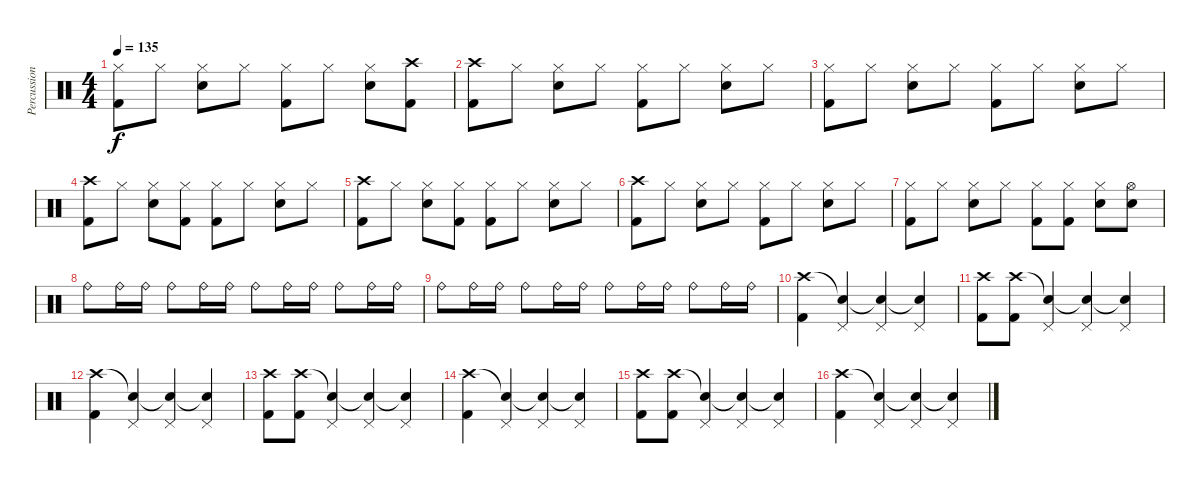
\track ("Percussion" "Percussion") {instrument percussion}
\staff {score}
\articulation defaults
\ts (4 4)
\tempo 135
\clef neutral
\ks c
("Kick (hit) 2" "Hi-Hat (closed)").8{dy f} "Hi-Hat (closed)".8 ("Electric Snare (hit)" "Hi-Hat (closed)").8 "Hi-Hat (closed)".8 ("Kick (hit) 2" "Hi-Hat (closed)").8 "Hi-Hat (closed)".8 ("Electric Snare (hit)" "Hi-Hat (closed)").8 ("Kick (hit) 2" "Crash high (hit)").8 |
("Kick (hit) 2" "Crash high (hit)").8 "Hi-Hat (closed)".8 ("Electric Snare (hit)" "Hi-Hat (closed)").8 "Hi-Hat (closed)".8 ("Kick (hit) 2" "Hi-Hat (closed)").8 "Hi-Hat (closed)".8 ("Electric Snare (hit)" "Hi-Hat (closed)").8 "Hi-Hat (closed)".8 |
("Kick (hit) 2" "Hi-Hat (closed)").8 "Hi-Hat (closed)".8 ("Electric Snare (hit)" "Hi-Hat (closed)").8 "Hi-Hat (closed)".8 ("Kick (hit) 2" "Hi-Hat (closed)").8 "Hi-Hat (closed)".8 ("Electric Snare (hit)" "Hi-Hat (closed)").8 "Hi-Hat (closed)".8 |
("Kick (hit) 2" "Crash high (hit)").8 "Hi-Hat (closed)".8 ("Electric Snare (hit)" "Hi-Hat (closed)").8 ("Kick (hit) 2" "Hi-Hat (closed)").8 ("Kick (hit) 2" "Hi-Hat (closed)").8 "Hi-Hat (closed)".8 ("Electric Snare (hit)" "Hi-Hat (closed)").8 "Hi-Hat (closed)".8 |
("Kick (hit) 2" "Crash high (hit)").8 "Hi-Hat (closed)".8 ("Electric Snare (hit)" "Hi-Hat (closed)").8 ("Kick (hit) 2" "Hi-Hat (closed)").8 ("Kick (hit) 2" "Hi-Hat (closed)").8 "Hi-Hat (closed)".8 ("Electric Snare (hit)" "Hi-Hat (closed)").8 "Hi-Hat (closed)".8 |
("Kick (hit) 2" "Crash high (hit)").8 "Hi-Hat (closed)".8 ("Electric Snare (hit)" "Hi-Hat (closed)").8 "Hi-Hat (closed)".8 ("Kick (hit) 2" "Hi-Hat (closed)").8 "Hi-Hat (closed)".8 ("Electric Snare (hit)" "Hi-Hat (closed)").8 "Hi-Hat (closed)".8 |
("Kick (hit) 2" "Hi-Hat (closed)").8 "Hi-Hat (closed)".8 ("Electric Snare (hit)" "Hi-Hat (closed)").8 "Hi-Hat (closed)".8 ("Kick (hit) 2" "Hi-Hat (closed)").8 ("Kick (hit) 2" "Hi-Hat (closed)").8 ("Electric Snare (hit)" "Hi-Hat (closed)").8 ("Electric Snare (hit)" "Hi-Hat (open)").8 |
"Ride (bell)".8 "Ride (bell)".16 "Ride (bell)".16 "Ride (bell)".8 "Ride (bell)".16 "Ride (bell)".16 "Ride (bell)".8 "Ride (bell)".16 "Ride (bell)".16 "Ride (bell)".8 "Ride (bell)".16 "Ride (bell)".16 |
"Ride (bell)".8 "Ride (bell)".16 "Ride (bell)".16 "Ride (bell)".8 "Ride (bell)".16 "Ride (bell)".16 "Ride (bell)".8 "Ride (bell)".16 "Ride (bell)".16 "Ride (bell)".8 "Ride (bell)".16 "Ride (bell)".16 |
("Kick (hit) 2" "Crash high (hit)").4 ("Pedal Hi-Hat (hit)" "Snare (hit)"{t}).4 ("Pedal Hi-Hat (hit)" "Snare (hit)"{t}).4 ("Pedal Hi-Hat (hit)" "Snare (hit)"{t}).4 |
("Kick (hit) 2" "Crash high (hit)").8 ("Kick (hit) 2" "Crash high (hit)").8 ("Pedal Hi-Hat (hit)" "Snare (hit)"{t}).4 ("Pedal Hi-Hat (hit)" "Snare (hit)"{t}).4 ("Pedal Hi-Hat (hit)" "Snare (hit)"{t}).4 |
("Kick (hit) 2" "Crash high (hit)").4 ("Pedal Hi-Hat (hit)" "Snare (hit)"{t}).4 ("Pedal Hi-Hat (hit)" "Snare (hit)"{t}).4 ("Pedal Hi-Hat (hit)" "Snare (hit)"{t}).4 |
("Kick (hit) 2" "Crash high (hit)").8 ("Kick (hit) 2" "Crash high (hit)").8 ("Pedal Hi-Hat (hit)" "Snare (hit)"{t}).4 ("Pedal Hi-Hat (hit)" "Snare (hit)"{t}).4 ("Pedal Hi-Hat (hit)" "Snare (hit)"{t}).4 |
("Kick (hit) 2" "Crash high (hit)").4 ("Pedal Hi-Hat (hit)" "Snare (hit)"{t}).4 ("Pedal Hi-Hat (hit)" "Snare (hit)"{t}).4 ("Pedal Hi-Hat (hit)" "Snare (hit)"{t}).4 |
("Kick (hit) 2" "Crash high (hit)").8 ("Kick (hit) 2" "Crash high (hit)").8 ("Pedal Hi-Hat (hit)" "Snare (hit)"{t}).4 ("Pedal Hi-Hat (hit)" "Snare (hit)"{t}).4 ("Pedal Hi-Hat (hit)" "Snare (hit)"{t}).4 |
("Kick (hit) 2" "Crash high (hit)").4 ("Pedal Hi-Hat (hit)" "Snare (hit)"{t}).4 ("Pedal Hi-Hat (hit)" "Snare (hit)"{t}).4 ("Pedal Hi-Hat (hit)" "Snare (hit)"{t}).4
